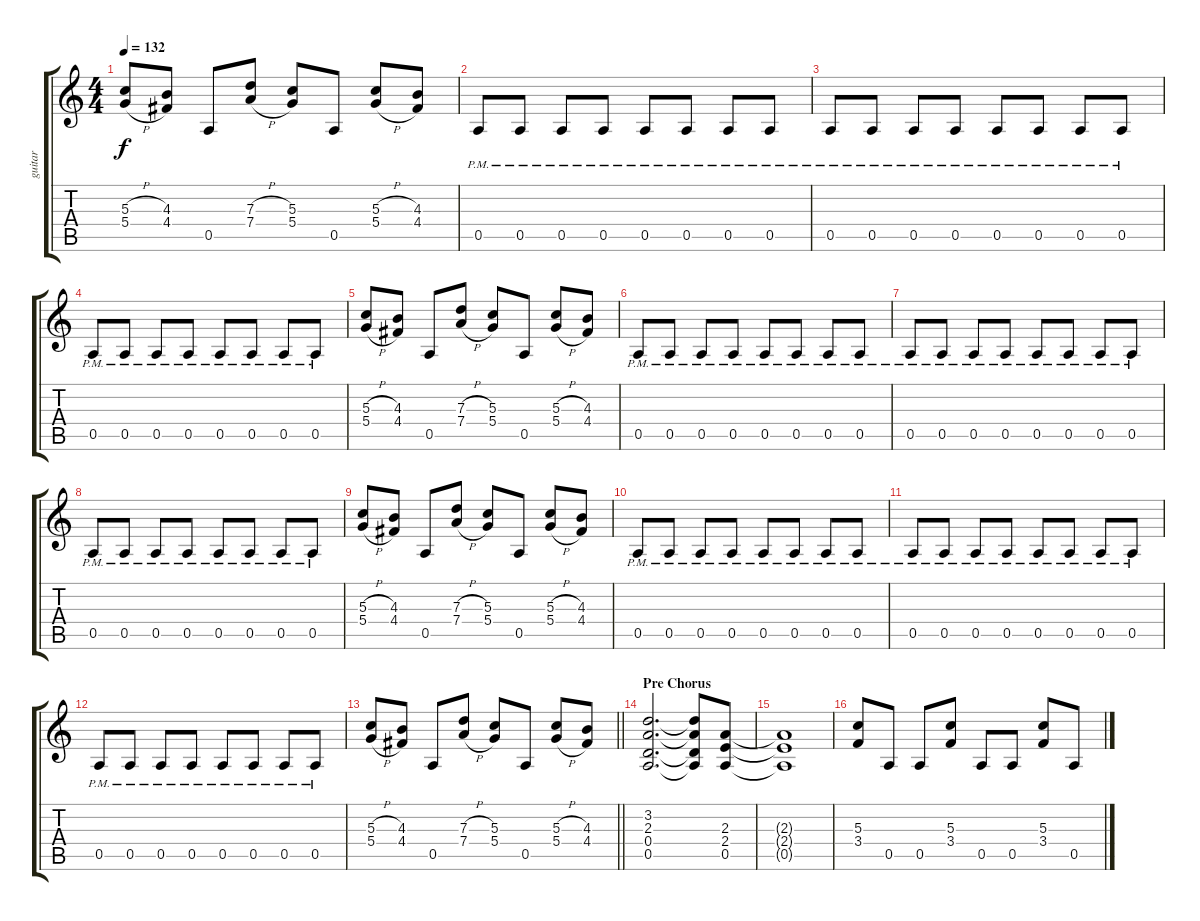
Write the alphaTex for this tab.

\track ("guitar" "guitar") {instrument distortionguitar}
\staff {score tabs}
\tuning (E4 B3 G3 D3 A2 E2) {hide}
\ts (4 4)
\tempo 132
\clef g2
\ks c
(5.3{h} 5.4{h}).8{dy f} (4.3 4.4).8 0.5.8 (7.3{h} 7.4{h}).8 (5.3 5.4).8 0.5.8 (5.3{h} 5.4{h}).8 (4.3 4.4).8 |
0.5{pm}.8 0.5{pm}.8 0.5{pm}.8 0.5{pm}.8 0.5{pm}.8 0.5{pm}.8 0.5{pm}.8 0.5{pm}.8 |
0.5{pm}.8 0.5{pm}.8 0.5{pm}.8 0.5{pm}.8 0.5{pm}.8 0.5{pm}.8 0.5{pm}.8 0.5{pm}.8 |
0.5{pm}.8 0.5{pm}.8 0.5{pm}.8 0.5{pm}.8 0.5{pm}.8 0.5{pm}.8 0.5{pm}.8 0.5{pm}.8 |
(5.3{h} 5.4{h}).8 (4.3 4.4).8 0.5.8 (7.3{h} 7.4{h}).8 (5.3 5.4).8 0.5.8 (5.3{h} 5.4{h}).8 (4.3 4.4).8 |
0.5{pm}.8 0.5{pm}.8 0.5{pm}.8 0.5{pm}.8 0.5{pm}.8 0.5{pm}.8 0.5{pm}.8 0.5{pm}.8 |
0.5{pm}.8 0.5{pm}.8 0.5{pm}.8 0.5{pm}.8 0.5{pm}.8 0.5{pm}.8 0.5{pm}.8 0.5{pm}.8 |
0.5{pm}.8 0.5{pm}.8 0.5{pm}.8 0.5{pm}.8 0.5{pm}.8 0.5{pm}.8 0.5{pm}.8 0.5{pm}.8 |
(5.3{h} 5.4{h}).8 (4.3 4.4).8 0.5.8 (7.3{h} 7.4{h}).8 (5.3 5.4).8 0.5.8 (5.3{h} 5.4{h}).8 (4.3 4.4).8 |
0.5{pm}.8 0.5{pm}.8 0.5{pm}.8 0.5{pm}.8 0.5{pm}.8 0.5{pm}.8 0.5{pm}.8 0.5{pm}.8 |
0.5{pm}.8 0.5{pm}.8 0.5{pm}.8 0.5{pm}.8 0.5{pm}.8 0.5{pm}.8 0.5{pm}.8 0.5{pm}.8 |
0.5{pm}.8 0.5{pm}.8 0.5{pm}.8 0.5{pm}.8 0.5{pm}.8 0.5{pm}.8 0.5{pm}.8 0.5{pm}.8 |
\barLineRight lightlight
(5.3{h} 5.4{h}).8 (4.3 4.4).8 0.5.8 (7.3{h} 7.4{h}).8 (5.3 5.4).8 0.5.8 (5.3{h} 5.4{h}).8 (4.3 4.4).8 |
\section ("" "Pre Chorus")
(3.2 2.3 0.4 0.5).2{d} (3.2{t} 2.3{t} 0.4{t} 0.5{t}).8 (2.3 2.4 0.5).8 |
(2.3{t} 2.4{t} 0.5{t}).1 |
(5.3 3.4).8 0.5.8 0.5.8 (5.3 3.4).8 0.5.8 0.5.8 (5.3 3.4).8 0.5.8
